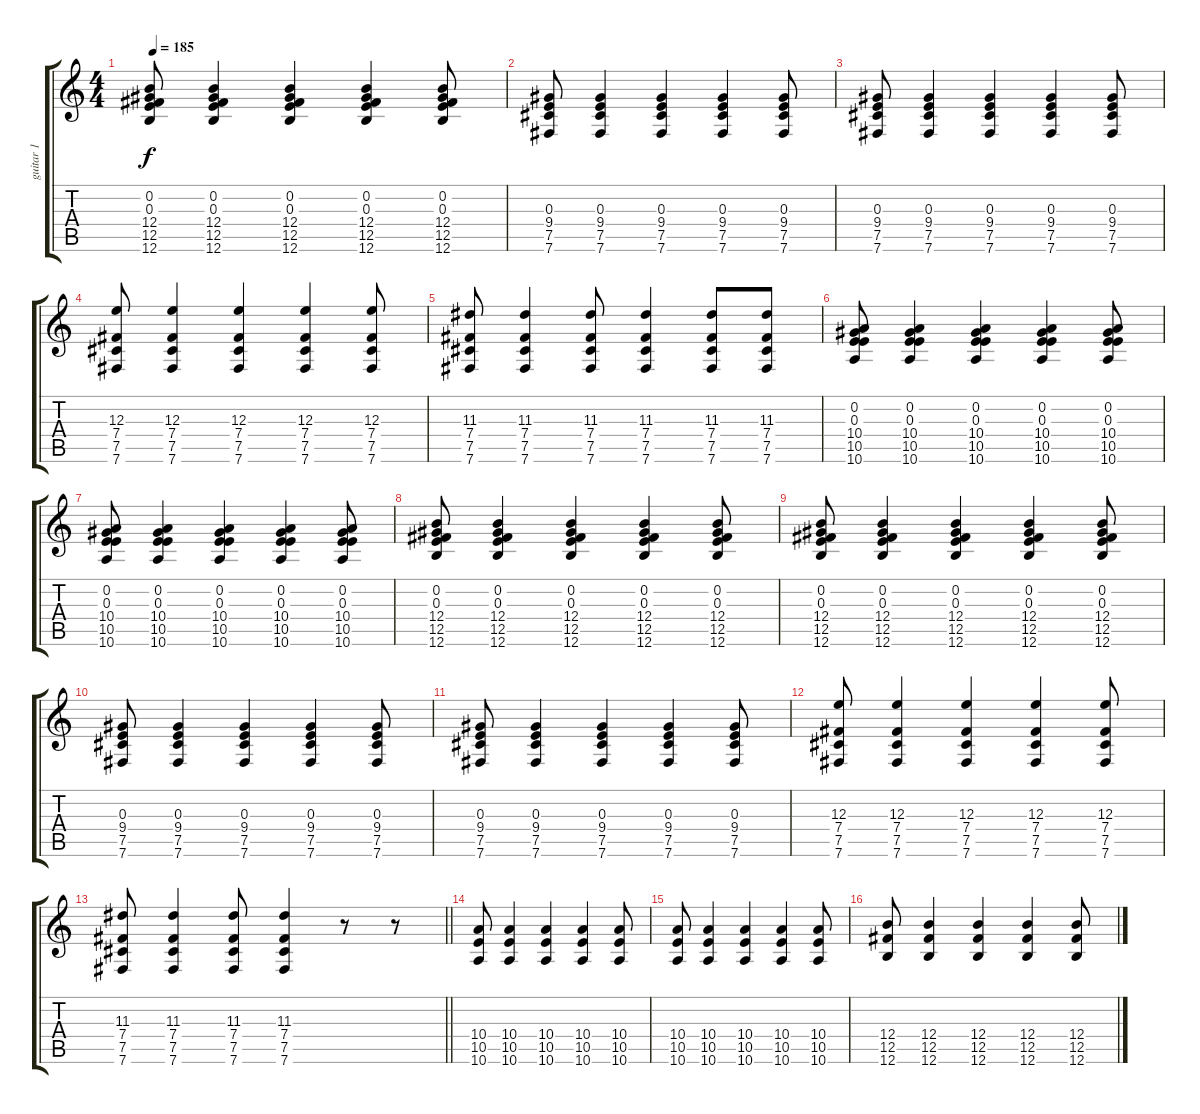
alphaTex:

\track ("guitar 1" "guitar 1") {instrument distortionguitar}
\staff {score tabs}
\tuning (Db4 Ab3 E3 B2 Gb2 B1) {hide}
\ts (4 4)
\tempo 185
\clef g2
\ks c
(0.2 0.3 12.4 12.5 12.6).8{dy f} (0.2 0.3 12.4 12.5 12.6).4 (0.2 0.3 12.4 12.5 12.6).4 (0.2 0.3 12.4 12.5 12.6).4 (0.2 0.3 12.4 12.5 12.6).8 |
(0.3 9.4 7.5 7.6).8 (0.3 9.4 7.5 7.6).4 (0.3 9.4 7.5 7.6).4 (0.3 9.4 7.5 7.6).4 (0.3 9.4 7.5 7.6).8 |
(0.3 9.4 7.5 7.6).8 (0.3 9.4 7.5 7.6).4 (0.3 9.4 7.5 7.6).4 (0.3 9.4 7.5 7.6).4 (0.3 9.4 7.5 7.6).8 |
(12.3 7.4 7.5 7.6).8 (12.3 7.4 7.5 7.6).4 (12.3 7.4 7.5 7.6).4 (12.3 7.4 7.5 7.6).4 (12.3 7.4 7.5 7.6).8 |
(11.3 7.4 7.5 7.6).8 (11.3 7.4 7.5 7.6).4 (11.3 7.4 7.5 7.6).8 (11.3 7.4 7.5 7.6).4 (11.3 7.4 7.5 7.6).8 (11.3 7.4 7.5 7.6).8 |
(0.2 0.3 10.4 10.5 10.6).8 (0.2 0.3 10.4 10.5 10.6).4 (0.2 0.3 10.4 10.5 10.6).4 (0.2 0.3 10.4 10.5 10.6).4 (0.2 0.3 10.4 10.5 10.6).8 |
(0.2 0.3 10.4 10.5 10.6).8 (0.2 0.3 10.4 10.5 10.6).4 (0.2 0.3 10.4 10.5 10.6).4 (0.2 0.3 10.4 10.5 10.6).4 (0.2 0.3 10.4 10.5 10.6).8 |
(0.2 0.3 12.4 12.5 12.6).8 (0.2 0.3 12.4 12.5 12.6).4 (0.2 0.3 12.4 12.5 12.6).4 (0.2 0.3 12.4 12.5 12.6).4 (0.2 0.3 12.4 12.5 12.6).8 |
(0.2 0.3 12.4 12.5 12.6).8 (0.2 0.3 12.4 12.5 12.6).4 (0.2 0.3 12.4 12.5 12.6).4 (0.2 0.3 12.4 12.5 12.6).4 (0.2 0.3 12.4 12.5 12.6).8 |
(0.3 9.4 7.5 7.6).8 (0.3 9.4 7.5 7.6).4 (0.3 9.4 7.5 7.6).4 (0.3 9.4 7.5 7.6).4 (0.3 9.4 7.5 7.6).8 |
(0.3 9.4 7.5 7.6).8 (0.3 9.4 7.5 7.6).4 (0.3 9.4 7.5 7.6).4 (0.3 9.4 7.5 7.6).4 (0.3 9.4 7.5 7.6).8 |
(12.3 7.4 7.5 7.6).8 (12.3 7.4 7.5 7.6).4 (12.3 7.4 7.5 7.6).4 (12.3 7.4 7.5 7.6).4 (12.3 7.4 7.5 7.6).8 |
\barLineRight lightlight
(11.3 7.4 7.5 7.6).8 (11.3 7.4 7.5 7.6).4 (11.3 7.4 7.5 7.6).8 (11.3 7.4 7.5 7.6).4 r.8 r.8 |
(10.4 10.5 10.6).8 (10.4 10.5 10.6).4 (10.4 10.5 10.6).4 (10.4 10.5 10.6).4 (10.4 10.5 10.6).8 |
(10.4 10.5 10.6).8 (10.4 10.5 10.6).4 (10.4 10.5 10.6).4 (10.4 10.5 10.6).4 (10.4 10.5 10.6).8 |
(12.4 12.5 12.6).8 (12.4 12.5 12.6).4 (12.4 12.5 12.6).4 (12.4 12.5 12.6).4 (12.4 12.5 12.6).8
